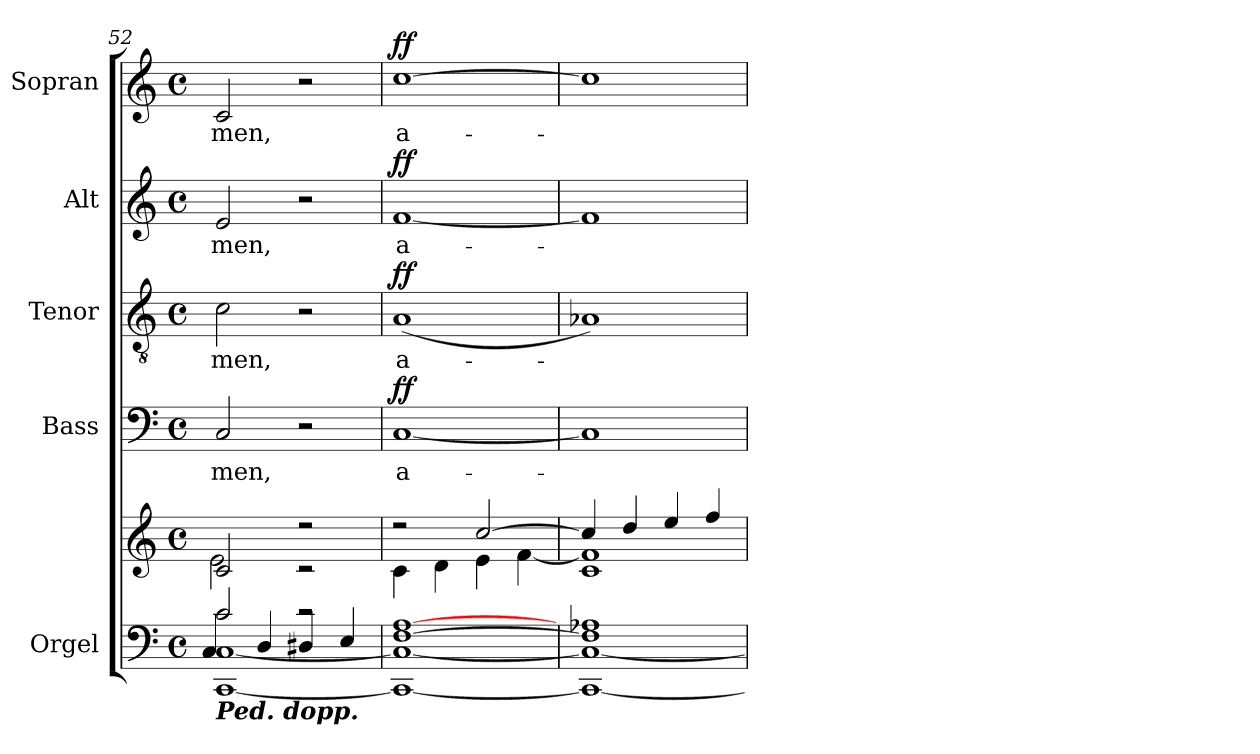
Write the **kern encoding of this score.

**kern	**kern	**kern	**text	**dynam	**kern	**text	**dynam	**kern	**text	**dynam	**kern	**text	**dynam
*part5	*part5	*part4	*part4	*part4	*part3	*part3	*part3	*part2	*part2	*part2	*part1	*part1	*part1
*staff6	*staff5	*staff4	*staff4	*staff4	*staff3	*staff3	*staff3	*staff2	*staff2	*staff2	*staff1	*staff1	*staff1
*I"Orgel	*	*I"Bass	*	*	*I"Tenor	*	*	*I"Alt	*	*	*I"Sopran	*	*
*I'Org.	*	*I'B	*	*	*I'T	*	*	*I'A	*	*	*I'S	*	*
*clefF4	*clefG2	*clefF4	*	*	*clefGv2	*	*	*clefG2	*	*	*clefG2	*	*
*k[]	*k[]	*k[]	*	*	*k[]	*	*	*k[]	*	*	*k[]	*	*
*C:	*C:	*C:	*	*	*C:	*	*	*C:	*	*	*C:	*	*
*M4/4	*M4/4	*M4/4	*	*	*M4/4	*	*	*M4/4	*	*	*M4/4	*	*
*met(c)	*met(c)	*met(c)	*	*	*met(c)	*	*	*met(c)	*	*	*met(c)	*	*
=52	=52	=52	=52	=52	=52	=52	=52	=52	=52	=52	=52	=52	=52
*^	*^	*	*	*	*	*	*	*	*	*	*	*	*
*	*^	*	*	*	*	*	*	*	*	*	*	*	*	*	*
!LO:TX:b:Bi:t=Ped. dopp.	!	!	!	!	!	!	!	!	!	!	!	!	!	!	!	!
!	!	!	!	!	!	!LO:LY:b	!	!	!LO:LY:b	!	!	!LO:LY:b	!	!	!LO:LY:b	!
2c/	[<1CC [<1C	4C/	2c/	2e\	2C/	-men,	.	2c\	-men,	.	2e/	-men,	.	2c/	-men,	.
.	.	4D/	.	.	.	.	.	.	.	.	.	.	.	.	.	.
2rc	.	4D#X/	2r	2r	2r	.	.	2r	.	.	2r	.	.	2r	.	.
.	.	4E/	.	.	.	.	.	.	.	.	.	.	.	.	.	.
=53	=53	=53	=53	=53	=53	=53	=53	=53	=53	=53	=53	=53	=53	=53	=53	=53
!	!	!	!	!	!	!LO:LY:b	!LO:DY:a	!	!LO:LY:b	!LO:DY:a	!	!LO:LY:b	!LO:DY:a	!	!LO:LY:b	!LO:DY:a
*	*v	*v	*	*	*	*	*	*	*	*	*	*	*	*	*	*
[>1F [>1A	1CC_ 1C_	2r	4c\	[1C	a-	ff	(>1A	a-	ff	[1f	a-	ff	[1cc	a-	ff
.	.	.	4d\	.	.	.	.	.	.	.	.	.	.	.	.
.	.	[>2cc/	4e\	.	.	.	.	.	.	.	.	.	.	.	.
.	.	.	[<4f\	.	.	.	.	.	.	.	.	.	.	.	.
=54	=54	=54	=54	=54	=54	=54	=54	=54	=54	=54	=54	=54	=54	=54	=54
1F] 1A-X	1CC_ 1C_	4cc/]	1c 1f]	1C]	.	.	1A-X)	.	.	1f]	.	.	1cc]	.	.
.	.	4dd/	.	.	.	.	.	.	.	.	.	.	.	.	.
.	.	4ee/	.	.	.	.	.	.	.	.	.	.	.	.	.
.	.	4ff/	.	.	.	.	.	.	.	.	.	.	.	.	.
*v	*v	*	*	*	*	*	*	*	*	*	*	*	*	*	*
*	*v	*v	*	*	*	*	*	*	*	*	*	*	*	*
=	=	=	=	=	=	=	=	=	=	=	=	=	=
*-	*-	*-	*-	*-	*-	*-	*-	*-	*-	*-	*-	*-	*-
